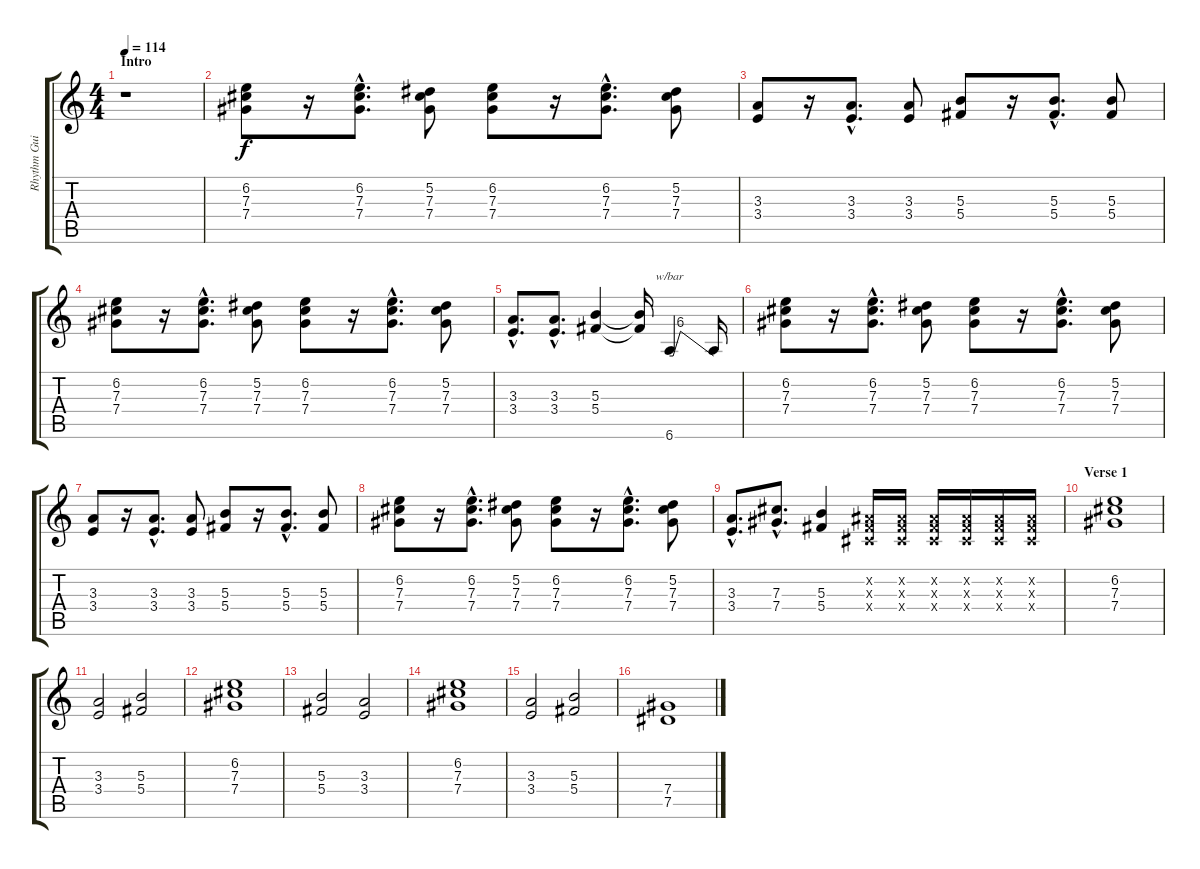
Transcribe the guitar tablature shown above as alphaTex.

\track ("Rhythm Guitar" "Rhythm Gui") {instrument distortionguitar}
\staff {score tabs}
\tuning (Eb4 Bb3 Gb3 Db3 Ab2 Eb2) {hide}
\ts (4 4)
\section ("" "Intro")
\tempo 114
\clef g2
\ks c
r.1{dy f instrument distortionguitar} |
(6.2 7.3 7.4).8 r.16 (6.2{hac} 7.3{hac} 7.4{hac}).8{d} (5.2 7.3 7.4).8 (6.2 7.3 7.4).8 r.16 (6.2{hac} 7.3{hac} 7.4{hac}).8{d} (5.2 7.3 7.4).8 |
(3.3 3.4).8 r.16 (3.3{hac} 3.4{hac}).8{d} (3.3 3.4).8 (5.3 5.4).8 r.16 (5.3{hac} 5.4{hac}).8{d} (5.3 5.4).8 |
(6.2 7.3 7.4).8 r.16 (6.2{hac} 7.3{hac} 7.4{hac}).8{d} (5.2 7.3 7.4).8 (6.2 7.3 7.4).8 r.16 (6.2{hac} 7.3{hac} 7.4{hac}).8{d} (5.2 7.3 7.4).8 |
(3.3{hac} 3.4{hac}).8{d} (3.3{hac} 3.4{hac}).8{d} (5.3 5.4).4 (5.3{t} 5.4{t}).16 6.6.4{tbe (custom default 0 0 5 0 15 24 60 0)} 6.6{t}.16 |
(6.2 7.3 7.4).8 r.16 (6.2{hac} 7.3{hac} 7.4{hac}).8{d} (5.2 7.3 7.4).8 (6.2 7.3 7.4).8 r.16 (6.2{hac} 7.3{hac} 7.4{hac}).8{d} (5.2 7.3 7.4).8 |
(3.3 3.4).8 r.16 (3.3{hac} 3.4{hac}).8{d} (3.3 3.4).8 (5.3 5.4).8 r.16 (5.3{hac} 5.4{hac}).8{d} (5.3 5.4).8 |
(6.2 7.3 7.4).8 r.16 (6.2{hac} 7.3{hac} 7.4{hac}).8{d} (5.2 7.3 7.4).8 (6.2 7.3 7.4).8 r.16 (6.2{hac} 7.3{hac} 7.4{hac}).8{d} (5.2 7.3 7.4).8 |
(3.3{hac} 3.4{hac}).8{d} (7.3{hac} 7.4{hac}).8{d} (5.3 5.4).4 (0.2{x} 0.3{x} 0.4{x}).16 (0.2{x} 0.3{x} 0.4{x}).16 (0.2{x} 0.3{x} 0.4{x}).16 (0.2{x} 0.3{x} 0.4{x}).16 (0.2{x} 0.3{x} 0.4{x}).16 (0.2{x} 0.3{x} 0.4{x}).16 |
\section ("" "Verse 1")
(6.2 7.3 7.4).1 |
(3.3 3.4).2 (5.3 5.4).2 |
(6.2 7.3 7.4).1 |
(5.3 5.4).2 (3.3 3.4).2 |
(6.2 7.3 7.4).1 |
(3.3 3.4).2 (5.3 5.4).2 |
(7.4 7.5).1
